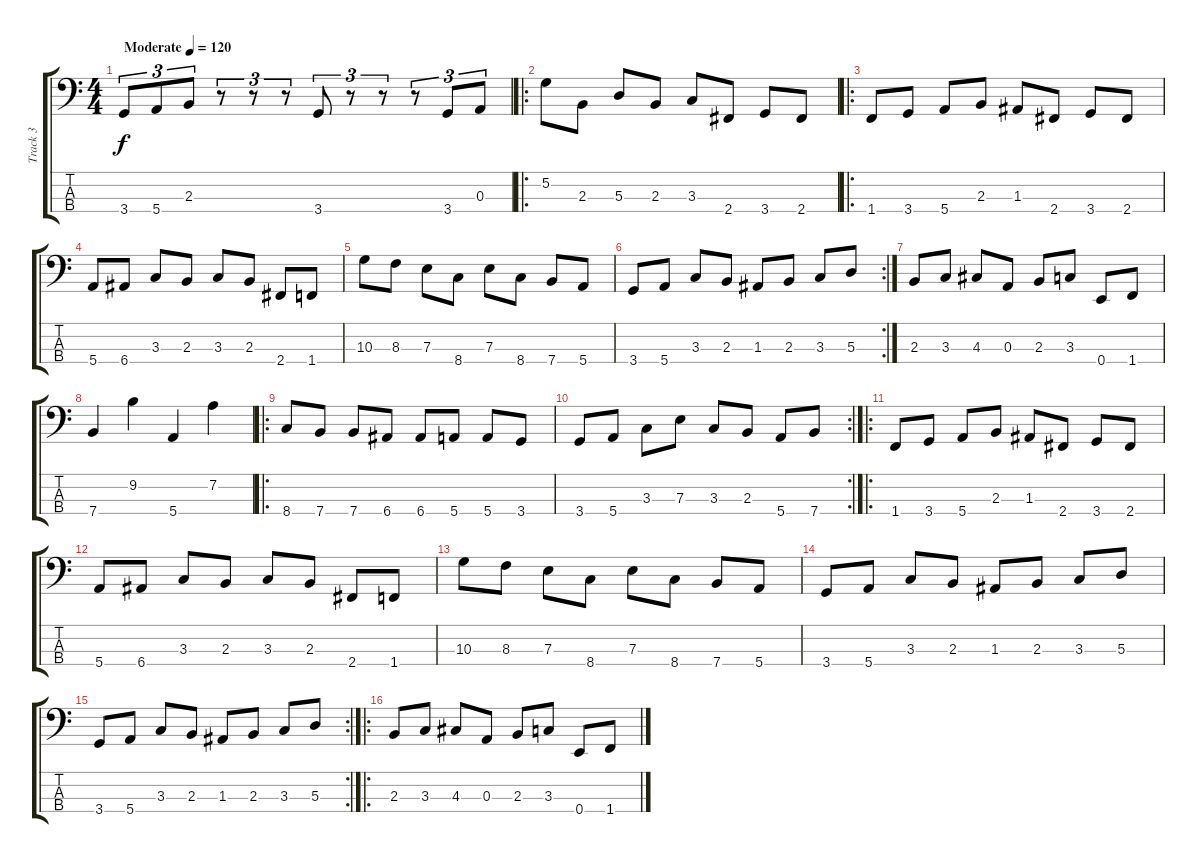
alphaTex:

\track ("Track 3" "Track 3") {instrument electricbassfinger}
\staff {score tabs}
\tuning (G2 D2 A1 E1) {hide}
\ts (4 4)
\tempo (120 "Moderate")
\clef f4
\ks c
3.4.8{tu (3 2) dy f instrument electricbassfinger} 5.4.8{tu (3 2)} 2.3.8{tu (3 2)} r.8{tu (3 2)} r.8{tu (3 2)} r.8{tu (3 2)} 3.4.8{tu (3 2)} r.8{tu (3 2)} r.8{tu (3 2)} r.8{tu (3 2)} 3.4.8{tu (3 2)} 0.3.8{tu (3 2)} |
\ro
5.2.8 2.3.8 5.3.8 2.3.8 3.3.8 2.4.8 3.4.8 2.4.8 |
\ro
1.4.8 3.4.8 5.4.8 2.3.8 1.3.8 2.4.8 3.4.8 2.4.8 |
5.4.8 6.4.8 3.3.8 2.3.8 3.3.8 2.3.8 2.4.8 1.4.8 |
10.3.8 8.3.8 7.3.8 8.4.8 7.3.8 8.4.8 7.4.8 5.4.8 |
\rc 2
3.4.8 5.4.8 3.3.8 2.3.8 1.3.8 2.3.8 3.3.8 5.3.8 |
2.3.8 3.3.8 4.3.8 0.3.8 2.3.8 3.3.8 0.4.8 1.4.8 |
7.4.4 9.2.4 5.4.4 7.2.4 |
\ro
8.4.8 7.4.8 7.4.8 6.4.8 6.4.8 5.4.8 5.4.8 3.4.8 |
\rc 2
3.4.8 5.4.8 3.3.8 7.3.8 3.3.8 2.3.8 5.4.8 7.4.8 |
\ro
1.4.8 3.4.8 5.4.8 2.3.8 1.3.8 2.4.8 3.4.8 2.4.8 |
5.4.8 6.4.8 3.3.8 2.3.8 3.3.8 2.3.8 2.4.8 1.4.8 |
10.3.8 8.3.8 7.3.8 8.4.8 7.3.8 8.4.8 7.4.8 5.4.8 |
3.4.8 5.4.8 3.3.8 2.3.8 1.3.8 2.3.8 3.3.8 5.3.8 |
\rc 2
3.4.8 5.4.8 3.3.8 2.3.8 1.3.8 2.3.8 3.3.8 5.3.8 |
\ro
2.3.8 3.3.8 4.3.8 0.3.8 2.3.8 3.3.8 0.4.8 1.4.8
